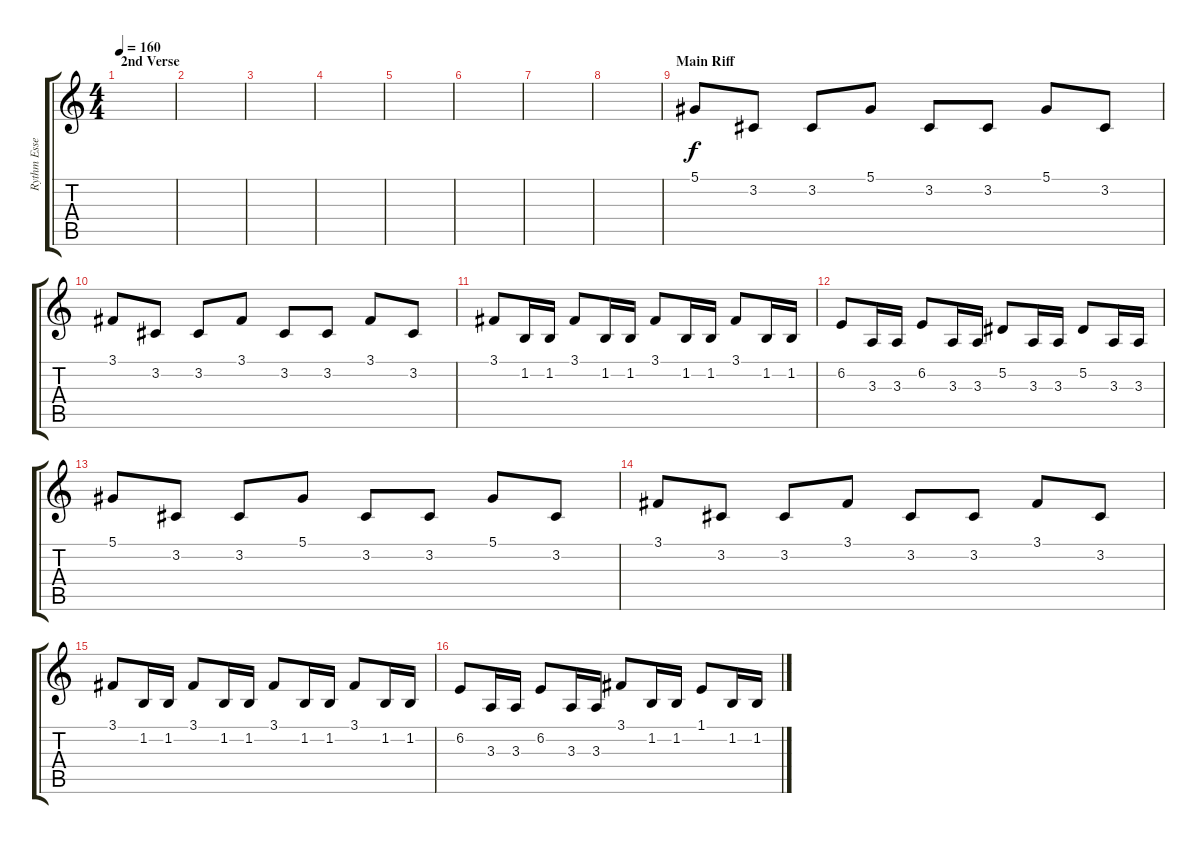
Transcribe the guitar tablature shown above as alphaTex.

\track ("Rythm Essemble (Everton Andrade)" "Rythm Esse") {instrument stringensemble1}
\staff {score tabs}
\tuning (Eb4 Bb3 Gb3 Db3 Ab2 Eb2) {hide}
\ts (4 4)
\section ("" "2nd Verse ")
\tempo 160
\clef g2
\ks c
|
|
|
|
|
|
|
|
\section ("" "Main Riff")
5.1.8 3.2.8 3.2.8 5.1.8 3.2.8 3.2.8 5.1.8 3.2.8 |
3.1.8 3.2.8 3.2.8 3.1.8 3.2.8 3.2.8 3.1.8 3.2.8 |
3.1.8 1.2.16 1.2.16 3.1.8 1.2.16 1.2.16 3.1.8 1.2.16 1.2.16 3.1.8 1.2.16 1.2.16 |
6.2.8 3.3.16 3.3.16 6.2.8 3.3.16 3.3.16 5.2.8 3.3.16 3.3.16 5.2.8 3.3.16 3.3.16 |
5.1.8 3.2.8 3.2.8 5.1.8 3.2.8 3.2.8 5.1.8 3.2.8 |
3.1.8 3.2.8 3.2.8 3.1.8 3.2.8 3.2.8 3.1.8 3.2.8 |
3.1.8 1.2.16 1.2.16 3.1.8 1.2.16 1.2.16 3.1.8 1.2.16 1.2.16 3.1.8 1.2.16 1.2.16 |
6.2.8 3.3.16 3.3.16 6.2.8 3.3.16 3.3.16 3.1.8 1.2.16 1.2.16 1.1.8 1.2.16 1.2.16
